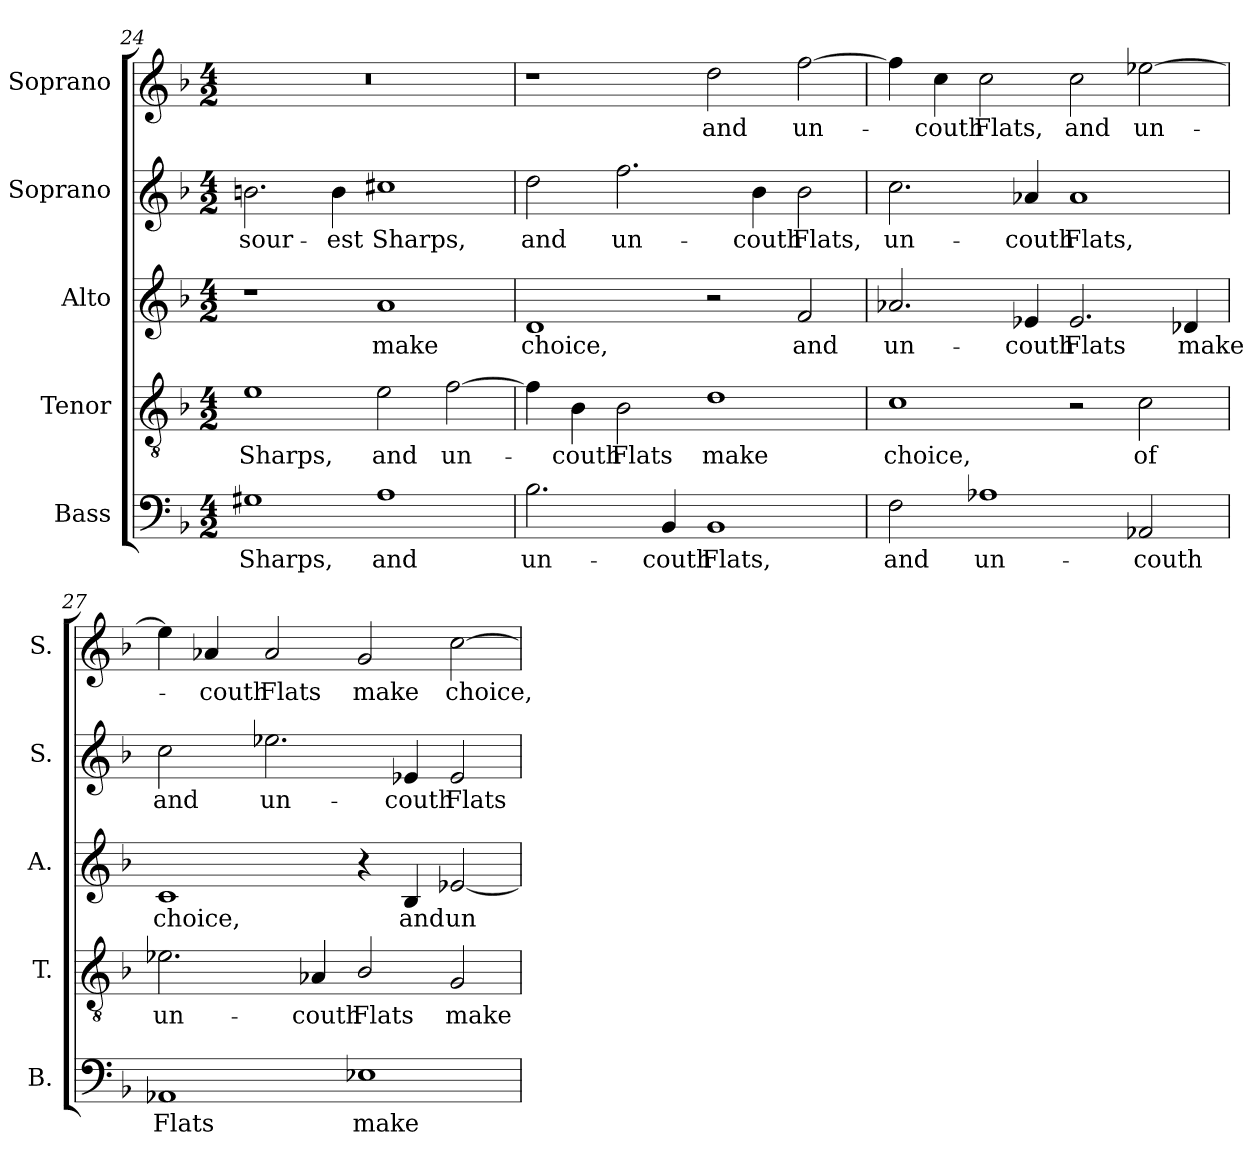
**kern	**text	**kern	**text	**kern	**text	**kern	**text	**kern	**text
*part5	*part5	*part4	*part4	*part3	*part3	*part2	*part2	*part1	*part1
*staff5	*staff5	*staff4	*staff4	*staff3	*staff3	*staff2	*staff2	*staff1	*staff1
*I"Bass	*	*I"Tenor	*	*I"Alto	*	*I"Soprano	*	*I"Soprano	*
*I'B.	*	*I'T.	*	*I'A.	*	*I'S.	*	*I'S.	*
*clefF4	*	*clefGv2	*	*clefG2	*	*clefG2	*	*clefG2	*
*	*	*ITrd7c12	*	*	*	*	*	*	*
*k[b-]	*	*k[b-]	*	*k[b-]	*	*k[b-]	*	*k[b-]	*
*F:	*	*F:	*	*F:	*	*F:	*	*F:	*
*M4/2	*	*M4/2	*	*M4/2	*	*M4/2	*	*M4/2	*
=24	=24	=24	=24	=24	=24	=24	=24	=24	=24
!	!LO:LY:b:color=#000000	!	!	!	!	!	!	!	!
!	!	!	!LO:LY:b:color=#000000	!	!	!	!	!	!
!	!	!	!	!	!	!	!LO:LY:b:color=#000000	!LO:N:vis=1	!
1G#Xi	Sharps,	1Ei	Sharps,	1r	.	2.bni\	sour-	0r	.
!	!	!	!	!	!	!	!LO:LY:b:color=#000000	!	!
.	.	.	.	.	.	4bi\	-est	.	.
!	!LO:LY:b:color=#000000	!	!	!	!	!	!	!	!
!	!	!	!LO:LY:b:color=#000000	!	!	!	!	!	!
!	!	!	!	!	!LO:LY:b:color=#000000	!	!	!	!
!	!	!	!	!	!	!	!LO:LY:b:color=#000000	!	!
1Ai	and	2Ei\	and	1ai	make	1cc#Xi	Sharps,	.	.
!	!	!	!LO:LY:b:color=#000000	!	!	!	!	!	!
.	.	[2Fi\	un-	.	.	.	.	.	.
=25	=25	=25	=25	=25	=25	=25	=25	=25	=25
!	!LO:LY:b:color=#000000	!	!	!	!	!	!	!	!
!	!	!	!	!	!LO:LY:b:color=#000000	!	!	!	!
!	!	!	!	!	!	!	!LO:LY:b:color=#000000	!	!
2.B-i\	un-	4Fi\]	.	1di	choice,	2ddi\	and	1r	.
!	!	!	!LO:LY:b:color=#000000	!	!	!	!	!	!
.	.	4BB-i\	-couth	.	.	.	.	.	.
!	!	!	!LO:LY:b:color=#000000	!	!	!	!	!	!
!	!	!	!	!	!	!	!LO:LY:b:color=#000000	!	!
.	.	2BB-i\	Flats	.	.	2.ffi\	un-	.	.
!	!LO:LY:b:color=#000000	!	!	!	!	!	!	!	!
4BB-i/	-couth	.	.	.	.	.	.	.	.
!	!LO:LY:b:color=#000000	!	!	!	!	!	!	!	!
!	!	!	!LO:LY:b:color=#000000	!	!	!	!	!	!
!	!	!	!	!	!	!	!	!	!LO:LY:b:color=#000000
1BB-i	Flats,	1Di	make	2r	.	.	.	2ddi\	and
!	!	!	!	!	!	!	!LO:LY:b:color=#000000	!	!
.	.	.	.	.	.	4b-i\	-couth	.	.
!	!	!	!	!	!LO:LY:b:color=#000000	!	!	!	!
!	!	!	!	!	!	!	!LO:LY:b:color=#000000	!	!
!	!	!	!	!	!	!	!	!	!LO:LY:b:color=#000000
.	.	.	.	2fi/	and	2b-i\	Flats,	[2ffi\	un-
=26	=26	=26	=26	=26	=26	=26	=26	=26	=26
!	!LO:LY:b:color=#000000	!	!	!	!	!	!	!	!
!	!	!	!LO:LY:b:color=#000000	!	!	!	!	!	!
!	!	!	!	!	!LO:LY:b:color=#000000	!	!	!	!
!	!	!	!	!	!	!	!LO:LY:b:color=#000000	!	!
2Fi\	and	1Ci	choice,	2.a-Xi/	un-	2.cci\	un-	4ffi\]	.
!	!	!	!	!	!	!	!	!	!LO:LY:b:color=#000000
.	.	.	.	.	.	.	.	4cci\	-couth
!	!LO:LY:b:color=#000000	!	!	!	!	!	!	!	!
!	!	!	!	!	!	!	!	!	!LO:LY:b:color=#000000
1A-Xi	un-	.	.	.	.	.	.	2cci\	Flats,
!	!	!	!	!	!LO:LY:b:color=#000000	!	!	!	!
!	!	!	!	!	!	!	!LO:LY:b:color=#000000	!	!
.	.	.	.	4e-Xi/	-couth	4a-Xi/	-couth	.	.
!	!	!	!	!	!LO:LY:b:color=#000000	!	!	!	!
!	!	!	!	!	!	!	!LO:LY:b:color=#000000	!	!
!	!	!	!	!	!	!	!	!	!LO:LY:b:color=#000000
.	.	2r	.	2.e-i/	Flats	1a-i	Flats,	2cci\	and
!	!LO:LY:b:color=#000000	!	!	!	!	!	!	!	!
!	!	!	!LO:LY:b:color=#000000	!	!	!	!	!	!
!	!	!	!	!	!	!	!	!	!LO:LY:b:color=#000000
2AA-Xi/	-couth	2Ci\	of	.	.	.	.	[2ee-Xi\	un-
!	!	!	!	!	!LO:LY:b:color=#000000	!	!	!	!
.	.	.	.	4d-Xi/	make	.	.	.	.
!!LO:PB:g=z
=27	=27	=27	=27	=27	=27	=27	=27	=27	=27
!	!LO:LY:b:color=#000000	!	!	!	!	!	!	!	!
!	!	!	!LO:LY:b:color=#000000	!	!	!	!	!	!
!	!	!	!	!	!LO:LY:b:color=#000000	!	!	!	!
!	!	!	!	!	!	!	!LO:LY:b:color=#000000	!	!
1AA-Xi	Flats	2.E-Xi\	un-	1ci	choice,	2cci\	and	4ee-i\]	.
!	!	!	!	!	!	!	!	!	!LO:LY:b:color=#000000
.	.	.	.	.	.	.	.	4a-Xi/	-couth
!	!	!	!	!	!	!	!LO:LY:b:color=#000000	!	!
!	!	!	!	!	!	!	!	!	!LO:LY:b:color=#000000
.	.	.	.	.	.	2.ee-Xi\	un-	2a-i/	Flats
!	!	!	!LO:LY:b:color=#000000	!	!	!	!	!	!
.	.	4AA-Xi/	-couth	.	.	.	.	.	.
!	!LO:LY:b:color=#000000	!	!	!	!	!	!	!	!
!	!	!	!LO:LY:b:color=#000000	!	!	!	!	!	!
!	!	!	!	!	!	!	!	!	!LO:LY:b:color=#000000
1E-Xi	make	2BB-i/	Flats	4r	.	.	.	2gi/	make
!	!	!	!	!	!LO:LY:b:color=#000000	!	!	!	!
!	!	!	!	!	!	!	!LO:LY:b:color=#000000	!	!
.	.	.	.	4B-i/	and	4e-Xi/	-couth	.	.
!	!	!	!LO:LY:b:color=#000000	!	!	!	!	!	!
!	!	!	!	!	!LO:LY:b:color=#000000	!	!	!	!
!	!	!	!	!	!	!	!LO:LY:b:color=#000000	!	!
!	!	!	!	!	!	!	!	!	!LO:LY:b:color=#000000
.	.	2GGi/	make	[2e-Xi/	un-	2e-i/	Flats	[2cci\	choice,
=	=	=	=	=	=	=	=	=	=
*-	*-	*-	*-	*-	*-	*-	*-	*-	*-
